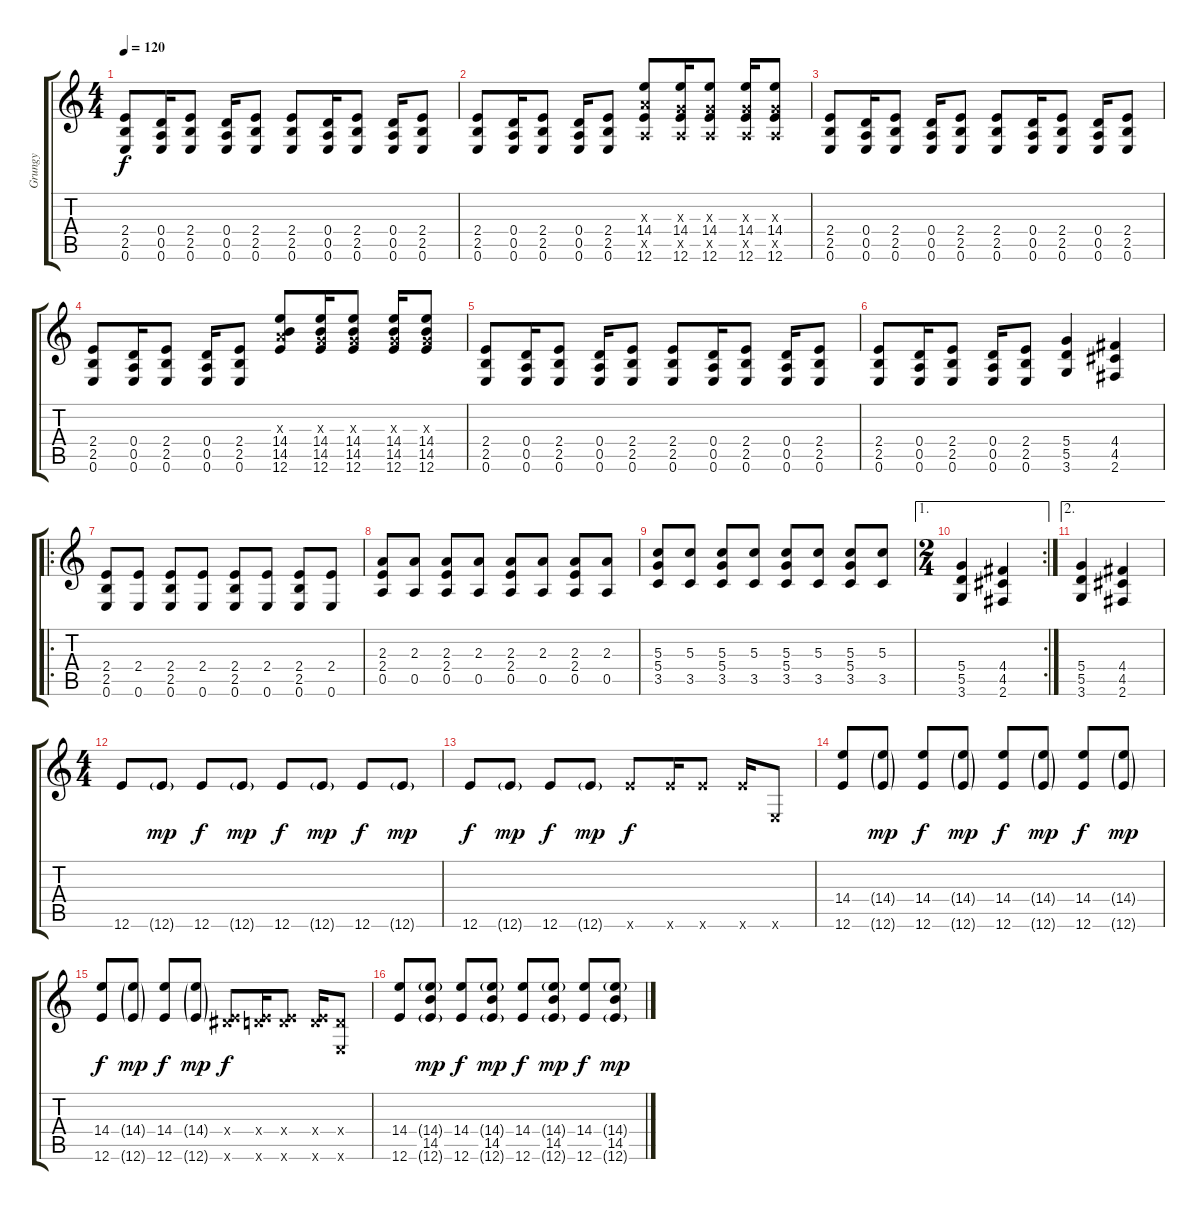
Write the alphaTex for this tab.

\track ("Grungy" "Grungy") {instrument distortionguitar}
\staff {score tabs}
\tuning (E4 B3 G3 D3 A2 E2) {hide}
\ts (4 4)
\tempo 120
\clef g2
\ks c
(2.4 2.5 0.6).8{dy f} (0.4 0.5 0.6).16 (2.4 2.5 0.6).8 (0.4 0.5 0.6).16 (2.4 2.5 0.6).8 (2.4 2.5 0.6).8 (0.4 0.5 0.6).16 (2.4 2.5 0.6).8 (0.4 0.5 0.6).16 (2.4 2.5 0.6).8 |
(2.4 2.5 0.6).8 (0.4 0.5 0.6).16 (2.4 2.5 0.6).8 (0.4 0.5 0.6).16 (2.4 2.5 0.6).8 (2.3{x} 14.4 0.5{x} 12.6).8 (0.3{x} 14.4 0.5{x} 12.6).16 (0.3{x} 14.4 0.5{x} 12.6).8 (0.3{x} 14.4 0.5{x} 12.6).16 (0.3{x} 14.4 0.5{x} 12.6).8 |
(2.4 2.5 0.6).8 (0.4 0.5 0.6).16 (2.4 2.5 0.6).8 (0.4 0.5 0.6).16 (2.4 2.5 0.6).8 (2.4 2.5 0.6).8 (0.4 0.5 0.6).16 (2.4 2.5 0.6).8 (0.4 0.5 0.6).16 (2.4 2.5 0.6).8 |
(2.4 2.5 0.6).8 (0.4 0.5 0.6).16 (2.4 2.5 0.6).8 (0.4 0.5 0.6).16 (2.4 2.5 0.6).8 (2.3{x} 14.4 14.5 12.6).8 (0.3{x} 14.4 14.5 12.6).16 (0.3{x} 14.4 14.5 12.6).8 (0.3{x} 14.4 14.5 12.6).16 (0.3{x} 14.4 14.5 12.6).8 |
(2.4 2.5 0.6).8 (0.4 0.5 0.6).16 (2.4 2.5 0.6).8 (0.4 0.5 0.6).16 (2.4 2.5 0.6).8 (2.4 2.5 0.6).8 (0.4 0.5 0.6).16 (2.4 2.5 0.6).8 (0.4 0.5 0.6).16 (2.4 2.5 0.6).8 |
(2.4 2.5 0.6).8 (0.4 0.5 0.6).16 (2.4 2.5 0.6).8 (0.4 0.5 0.6).16 (2.4 2.5 0.6).8 (5.4 5.5 3.6).4 (4.4 4.5 2.6).4 |
\ro
(2.4 2.5 0.6).8 (2.4 0.6).8 (2.4 2.5 0.6).8 (2.4 0.6).8 (2.4 2.5 0.6).8 (2.4 0.6).8 (2.4 2.5 0.6).8 (2.4 0.6).8 |
(2.3 2.4 0.5).8 (2.3 0.5).8 (2.3 2.4 0.5).8 (2.3 0.5).8 (2.3 2.4 0.5).8 (2.3 0.5).8 (2.3 2.4 0.5).8 (2.3 0.5).8 |
(5.3 5.4 3.5).8 (5.3 3.5).8 (5.3 5.4 3.5).8 (5.3 3.5).8 (5.3 5.4 3.5).8 (5.3 3.5).8 (5.3 5.4 3.5).8 (5.3 3.5).8 |
\ae 1
\rc 2
\ts (2 4)
(5.4 5.5 3.6).4 (4.4 4.5 2.6).4 |
\ae 2
(5.4 5.5 3.6).4 (4.4 4.5 2.6).4 |
\ts (4 4)
12.6.8 12.6{g}.8{dy mp} 12.6.8{dy f} 12.6{g}.8{dy mp} 12.6.8{dy f} 12.6{g}.8{dy mp} 12.6.8{dy f} 12.6{g}.8{dy mp} |
12.6.8{dy f} 12.6{g}.8{dy mp} 12.6.8{dy f} 12.6{g}.8{dy mp} 12.6{x}.8{dy f} 12.6{x}.16 12.6{x}.8 12.6{x}.16 0.6{x}.8 |
(14.4 12.6).8 (14.4{g} 12.6{g}).8{dy mp} (14.4 12.6).8{dy f} (14.4{g} 12.6{g}).8{dy mp} (14.4 12.6).8{dy f} (14.4{g} 12.6{g}).8{dy mp} (14.4 12.6).8{dy f} (14.4{g} 12.6{g}).8{dy mp} |
(14.4 12.6).8{dy f} (14.4{g} 12.6{g}).8{dy mp} (14.4 12.6).8{dy f} (14.4{g} 12.6{g}).8{dy mp} (1.4{x} 12.6{x}).8{dy f} (0.4{x} 12.6{x}).16 (0.4{x} 12.6{x}).8 (0.4{x} 12.6{x}).16 (0.4{x} 0.6{x}).8 |
(14.4 12.6).8 (14.4{g} 14.5 12.6{g}).8{dy mp} (14.4 12.6).8{dy f} (14.4{g} 14.5 12.6{g}).8{dy mp} (14.4 12.6).8{dy f} (14.4{g} 14.5 12.6{g}).8{dy mp} (14.4 12.6).8{dy f} (14.4{g} 14.5 12.6{g}).8{dy mp}
